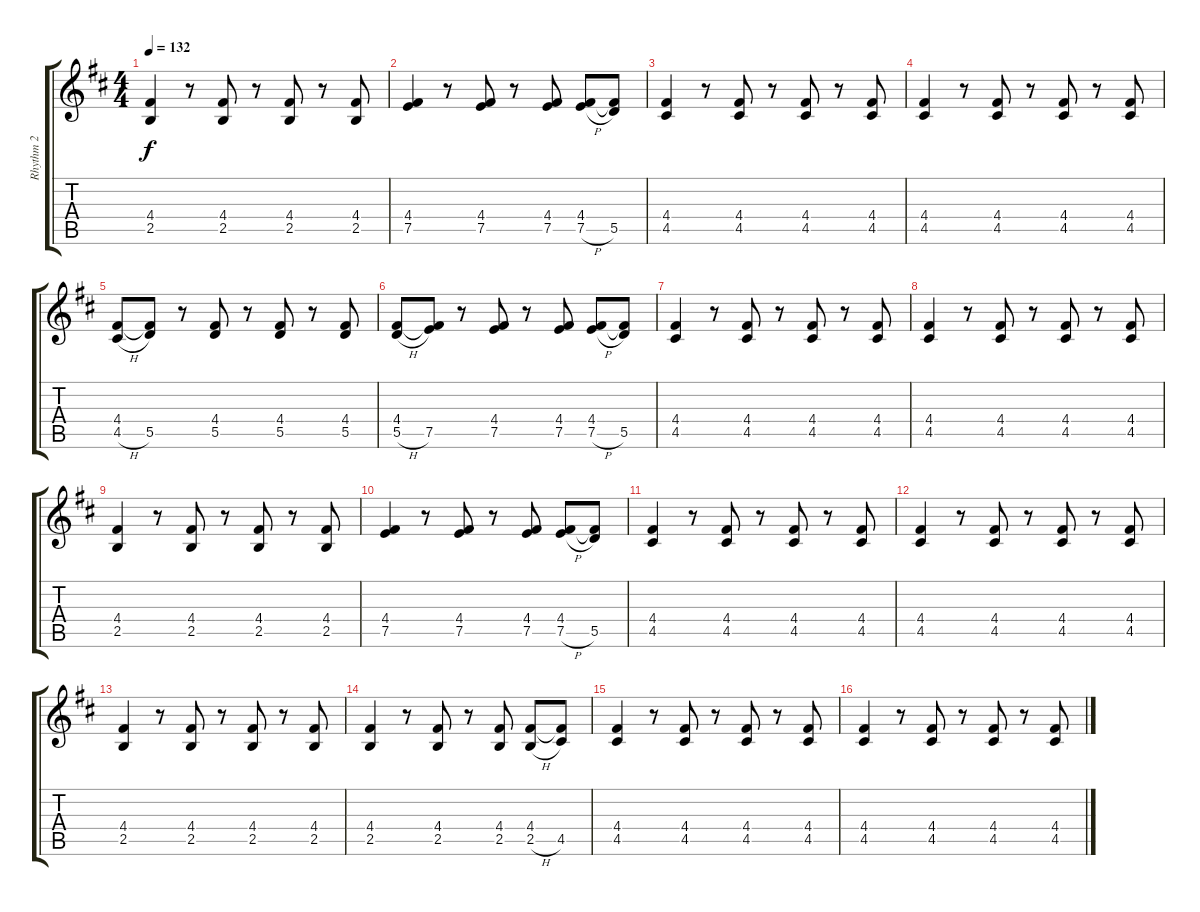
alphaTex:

\track ("Rhythm 2" "Rhythm 2") {instrument distortionguitar}
\staff {score tabs}
\tuning (E4 B3 G3 D3 A2 E2) {hide}
\ts (4 4)
\tempo 132
\clef g2
\ks bminor
(4.4 2.5).4{dy f} r.8 (4.4 2.5).8 r.8 (4.4 2.5).8 r.8 (4.4 2.5).8 |
(4.4 7.5).4 r.8 (4.4 7.5).8 r.8 (4.4 7.5).8 (4.4 7.5{h}).8 (4.4{t} 5.5).8 |
(4.4 4.5).4{volume 14 balance 8} r.8 (4.4 4.5).8 r.8 (4.4 4.5).8 r.8 (4.4 4.5).8 |
(4.4 4.5).4 r.8 (4.4 4.5).8 r.8 (4.4 4.5).8 r.8 (4.4 4.5).8 |
(4.4 4.5{h}).8 (4.4{t} 5.5).8 r.8 (4.4 5.5).8 r.8 (4.4 5.5).8 r.8 (4.4 5.5).8 |
(4.4 5.5{h}).8 (4.4{t} 7.5).8 r.8 (4.4 7.5).8 r.8 (4.4 7.5).8 (4.4 7.5{h}).8 (4.4{t} 5.5).8 |
(4.4 4.5).4 r.8 (4.4 4.5).8 r.8 (4.4 4.5).8 r.8 (4.4 4.5).8 |
(4.4 4.5).4 r.8 (4.4 4.5).8 r.8 (4.4 4.5).8 r.8 (4.4 4.5).8 |
(4.4 2.5).4 r.8 (4.4 2.5).8 r.8 (4.4 2.5).8 r.8 (4.4 2.5).8 |
(4.4 7.5).4 r.8 (4.4 7.5).8 r.8 (4.4 7.5).8 (4.4 7.5{h}).8 (4.4{t} 5.5).8 |
(4.4 4.5).4 r.8 (4.4 4.5).8 r.8 (4.4 4.5).8 r.8 (4.4 4.5).8 |
(4.4 4.5).4 r.8 (4.4 4.5).8 r.8 (4.4 4.5).8 r.8 (4.4 4.5).8 |
(4.4 2.5).4 r.8 (4.4 2.5).8 r.8 (4.4 2.5).8 r.8 (4.4 2.5).8 |
(4.4 2.5).4 r.8 (4.4 2.5).8 r.8 (4.4 2.5).8 (4.4 2.5{h}).8 (4.4{t} 4.5).8 |
(4.4 4.5).4 r.8 (4.4 4.5).8 r.8 (4.4 4.5).8 r.8 (4.4 4.5).8 |
(4.4 4.5).4 r.8 (4.4 4.5).8 r.8 (4.4 4.5).8 r.8 (4.4 4.5).8
